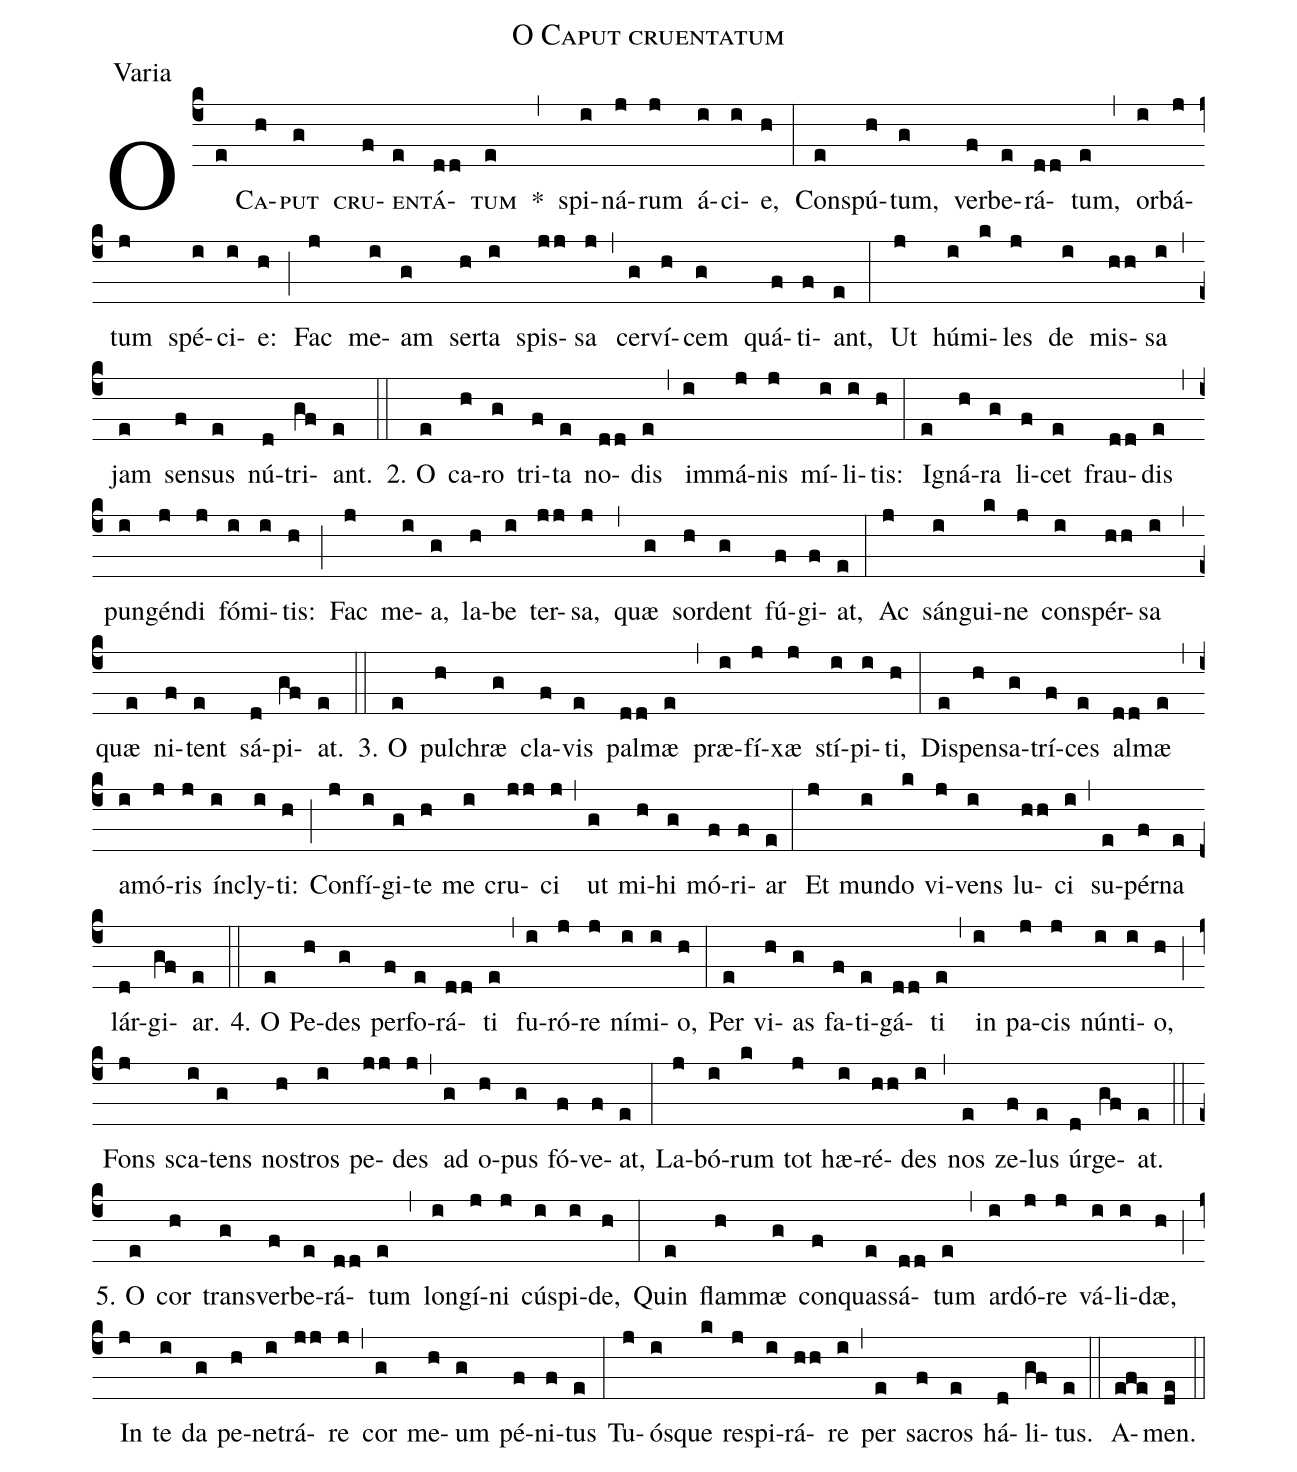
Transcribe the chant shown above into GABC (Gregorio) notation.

name:O Caput cruentatum;
office-part:Varia;
%%
(c4) O(e) <sc>Ca</sc>(h)<sc>put</sc>(g) <sc>cru</sc>(f)<sc>en</sc>(e)<sc>tá</sc>(dd)<sc>tum</sc>(e) *(,) spi(i)ná(j)rum(j) á(i)ci(i)e,(h) (:)
Con(e)spú(h)tum,(g) ver(f)be(e)rá(dd)tum,(e) (,) or(i)bá(j)tum(j) spé(i)ci(i)e:(h) (;)
Fac(j) me(i)am(g) ser(h)ta(i) spis(jj)sa(j) (,) cer(g)ví(h)cem(g) quá(f)ti(f)ant,(e) (:)
Ut(j) hú(i)mi(k)les(j) de(i) mis(hh)sa(i) (,) jam(e) sen(f)sus(e) nú(d)tri(gf)ant.(e) (::)
2. O(e) ca(h)ro(g) tri(f)ta(e) no(dd)dis(e) (,) im(i)má(j)nis(j) mí(i)li(i)tis:(h) (:)
I(e)gná(h)ra(g) li(f)cet(e) frau(dd)dis(e) (,) pun(i)gén(j)di(j) fó(i)mi(i)tis:(h) (;)
Fac(j) me(i)a,(g) la(h)be(i) ter(jj)sa,(j) (,) quæ(g) sor(h)dent(g) fú(f)gi(f)at,(e) (:)
Ac(j) sán(i)gui(k)ne(j) con(i)spér(hh)sa(i) (,) quæ(e) ni(f)tent(e) sá(d)pi(gf)at.(e) (::)

3. O(e) pul(h)chræ(g) cla(f)vis(e) pal(dd)mæ(e) (,) præ(i)fí(j)xæ(j) stí(i)pi(i)ti,(h) (:)
Dis(e)pen(h)sa(g)trí(f)ces(e) al(dd)mæ(e) (,) a(i)mó(j)ris(j) ín(i)cly(i)ti:(h) (;)
Con(j)fí(i)gi(g)te(h) me(i) cru(jj)ci(j) (,) ut(g) mi(h)hi(g) mó(f)ri(f)ar(e) (:)
Et(j) mun(i)do(k) vi(j)vens(i) lu(hh)ci(i) (,) su(e)pér(f)na(e) lár(d)gi(gf)ar.(e) (::)

4. O(e) Pe(h)des(g) per(f)fo(e)rá(dd)ti(e) (,) fu(i)ró(j)re(j) ní(i)mi(i)o,(h) (:)
Per(e) vi(h)as(g) fa(f)ti(e)gá(dd)ti(e) (,) in(i) pa(j)cis(j) nún(i)ti(i)o,(h) (;)
Fons(j) sca(i)tens(g) nos(h)tros(i) pe(jj)des(j) (,) ad(g) o(h)pus(g) fó(f)ve(f)at,(e) (:)
La(j)bó(i)rum(k) tot(j) hæ(i)ré(hh)des(i) (,) nos(e) ze(f)lus(e) úr(d)ge(gf)at.(e) (::)

5. O(e) cor(h) trans(g)ver(f)be(e)rá(dd)tum(e) (,) lon(i)gí(j)ni(j) cús(i)pi(i)de,(h) (:)
Quin(e) flam(h)mæ(g) con(f)quas(e)sá(dd)tum(e) (,) ar(i)dó(j)re(j) vá(i)li(i)dæ,(h) (;)
In(j) te(i) da(g) pe(h)ne(i)trá(jj)re(j) (,) cor(g) me(h)um(g) pé(f)ni(f)tus(e) (:)
Tu(j)ós(i)que(k) re(j)spi(i)rá(hh)re(i) (,) per(e) sa(f)cros(e) há(d)li(gf)tus.(e) (::)
A(efe)men.(de) (::)
